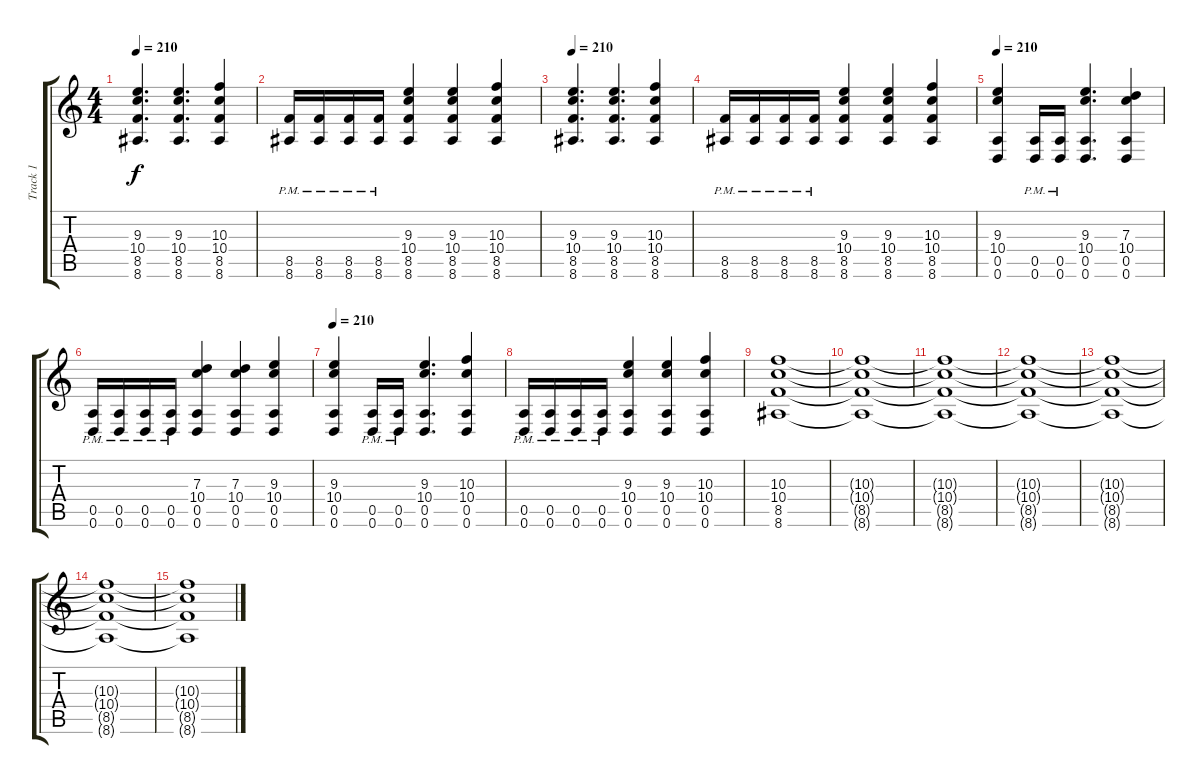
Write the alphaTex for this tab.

\track ("Track 1" "Track 1") {instrument distortionguitar}
\staff {score tabs}
\tuning (E4 B3 G3 D3 A2 D2) {hide}
\ts (4 4)
\tempo 210
\clef g2
\ks c
(9.3 10.4 8.5 8.6).4{d dy f} (9.3 10.4 8.5 8.6).4{d} (10.3 10.4 8.5 8.6).4 |
(8.5{pm} 8.6{pm}).16 (8.5{pm} 8.6{pm}).16 (8.5{pm} 8.6{pm}).16 (8.5{pm} 8.6{pm}).16 (9.3 10.4 8.5 8.6).4 (9.3 10.4 8.5 8.6).4 (10.3 10.4 8.5 8.6).4 |
\tempo 210
(9.3 10.4 8.5 8.6).4{d} (9.3 10.4 8.5 8.6).4{d} (10.3 10.4 8.5 8.6).4 |
(8.5{pm} 8.6{pm}).16 (8.5{pm} 8.6{pm}).16 (8.5{pm} 8.6{pm}).16 (8.5{pm} 8.6{pm}).16 (9.3 10.4 8.5 8.6).4 (9.3 10.4 8.5 8.6).4 (10.3 10.4 8.5 8.6).4 |
\tempo 210
(9.3 10.4 0.5 0.6).4 (0.5{pm} 0.6{pm}).16 (0.5{pm} 0.6{pm}).16 (9.3 10.4 0.5 0.6).4{d} (7.3 10.4 0.5 0.6).4 |
(0.5{pm} 0.6{pm}).16 (0.5{pm} 0.6{pm}).16 (0.5{pm} 0.6{pm}).16 (0.5{pm} 0.6{pm}).16 (7.3 10.4 0.5 0.6).4 (7.3 10.4 0.5 0.6).4 (9.3 10.4 0.5 0.6).4 |
\tempo 210
(9.3 10.4 0.5 0.6).4 (0.5{pm} 0.6{pm}).16 (0.5{pm} 0.6{pm}).16 (9.3 10.4 0.5 0.6).4{d} (10.3 10.4 0.5 0.6).4 |
(0.5{pm} 0.6{pm}).16 (0.5{pm} 0.6{pm}).16 (0.5{pm} 0.6{pm}).16 (0.5{pm} 0.6{pm}).16 (9.3 10.4 0.5 0.6).4 (9.3 10.4 0.5 0.6).4 (10.3 10.4 0.5 0.6).4 |
(10.3 10.4 8.5 8.6).1 |
(10.3{t} 10.4{t} 8.5{t} 8.6{t}).1 |
(10.3{t} 10.4{t} 8.5{t} 8.6{t}).1 |
(10.3{t} 10.4{t} 8.5{t} 8.6{t}).1 |
(10.3{t} 10.4{t} 8.5{t} 8.6{t}).1 |
(10.3{t} 10.4{t} 8.5{t} 8.6{t}).1 |
(10.3{t} 10.4{t} 8.5{t} 8.6{t}).1
